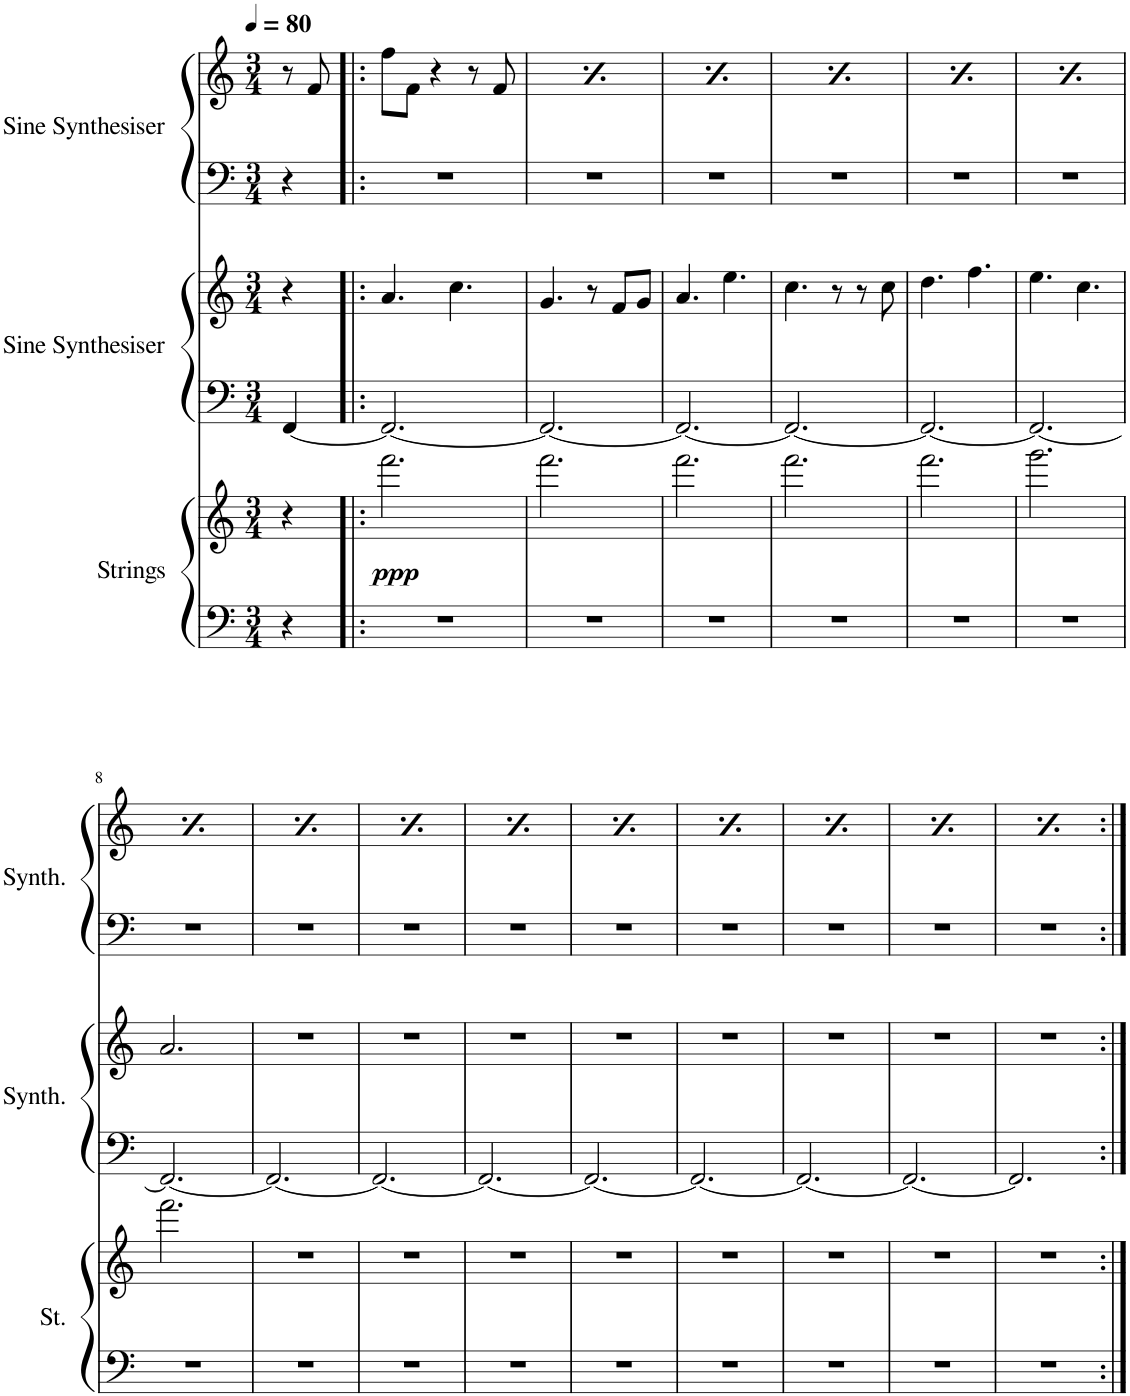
**kern	**kern	**dynam	**kern	**kern	**kern	**kern
*part3	*part3	*part3	*part2	*part2	*part1	*part1
*staff6	*staff5	*staff5/6	*staff4	*staff3	*staff2	*staff1
*I"Strings	*	*	*I"Sine Synthesiser	*	*I"Sine Synthesiser	*
*I'St.	*	*	*I'Synth.	*	*I'Synth.	*
*clefF4	*clefG2	*	*clefF4	*clefG2	*clefF4	*clefG2
*k[]	*k[]	*	*k[]	*k[]	*k[]	*k[]
*M3/4	*M3/4	*	*M3/4	*M3/4	*M3/4	*M3/4
*MM80	*MM80	*	*MM80	*MM80	*MM80	*MM80
=1	=1	=1	=1	=1	=1	=1
4r	4r	.	[4FF/	4r	4r	8r
.	.	.	.	.	.	8f/
=2!|:	=2!|:	=2!|:	=2!|:	=2!|:	=2!|:	=2!|:
!	!	!LO:DY:b	!	!	!	!
2.r	2.fff\	ppp	2.FF/_	4.a/	2.r	8ff\L
.	.	.	.	.	.	8f\J
.	.	.	.	.	.	4r
.	.	.	.	4.cc\	.	.
.	.	.	.	.	.	8r
.	.	.	.	.	.	8f/
=3	=3	=3	=3	=3	=3	=3
2.r	2.fff\	.	2.FF/_	4.g/	2.r	8ff\L
.	.	.	.	.	.	8f\J
.	.	.	.	.	.	4r
.	.	.	.	8r	.	.
.	.	.	.	8f/L	.	8r
.	.	.	.	8g/J	.	8f/
=4	=4	=4	=4	=4	=4	=4
2.r	2.fff\	.	2.FF/_	4.a/	2.r	8ff\L
.	.	.	.	.	.	8f\J
.	.	.	.	.	.	4r
.	.	.	.	4.ee\	.	.
.	.	.	.	.	.	8r
.	.	.	.	.	.	8f/
=5	=5	=5	=5	=5	=5	=5
2.r	2.fff\	.	2.FF/_	4.cc\	2.r	8ff\L
.	.	.	.	.	.	8f\J
.	.	.	.	.	.	4r
.	.	.	.	8r	.	.
.	.	.	.	8r	.	8r
.	.	.	.	8cc\	.	8f/
=6	=6	=6	=6	=6	=6	=6
2.r	2.fff\	.	2.FF/_	4.dd\	2.r	8ff\L
.	.	.	.	.	.	8f\J
.	.	.	.	.	.	4r
.	.	.	.	4.ff\	.	.
.	.	.	.	.	.	8r
.	.	.	.	.	.	8f/
=7	=7	=7	=7	=7	=7	=7
2.r	2.ggg\	.	2.FF/_	4.ee\	2.r	8ff\L
.	.	.	.	.	.	8f\J
.	.	.	.	.	.	4r
.	.	.	.	4.cc\	.	.
.	.	.	.	.	.	8r
.	.	.	.	.	.	8f/
!!LO:LB:g=z
=8	=8	=8	=8	=8	=8	=8
2.r	2.fff\	.	2.FF/_	2.a/	2.r	8ff\L
.	.	.	.	.	.	8f\J
.	.	.	.	.	.	4r
.	.	.	.	.	.	8r
.	.	.	.	.	.	8f/
=9	=9	=9	=9	=9	=9	=9
2.r	2.r	.	2.FF/_	2.r	2.r	8ff\L
.	.	.	.	.	.	8f\J
.	.	.	.	.	.	4r
.	.	.	.	.	.	8r
.	.	.	.	.	.	8f/
=10	=10	=10	=10	=10	=10	=10
2.r	2.r	.	2.FF/_	2.r	2.r	8ff\L
.	.	.	.	.	.	8f\J
.	.	.	.	.	.	4r
.	.	.	.	.	.	8r
.	.	.	.	.	.	8f/
=11	=11	=11	=11	=11	=11	=11
2.r	2.r	.	2.FF/_	2.r	2.r	8ff\L
.	.	.	.	.	.	8f\J
.	.	.	.	.	.	4r
.	.	.	.	.	.	8r
.	.	.	.	.	.	8f/
=12	=12	=12	=12	=12	=12	=12
2.r	2.r	.	2.FF/_	2.r	2.r	8ff\L
.	.	.	.	.	.	8f\J
.	.	.	.	.	.	4r
.	.	.	.	.	.	8r
.	.	.	.	.	.	8f/
=13	=13	=13	=13	=13	=13	=13
2.r	2.r	.	2.FF/_	2.r	2.r	8ff\L
.	.	.	.	.	.	8f\J
.	.	.	.	.	.	4r
.	.	.	.	.	.	8r
.	.	.	.	.	.	8f/
=14	=14	=14	=14	=14	=14	=14
2.r	2.r	.	2.FF/_	2.r	2.r	8ff\L
.	.	.	.	.	.	8f\J
.	.	.	.	.	.	4r
.	.	.	.	.	.	8r
.	.	.	.	.	.	8f/
=15	=15	=15	=15	=15	=15	=15
2.r	2.r	.	2.FF/_	2.r	2.r	8ff\L
.	.	.	.	.	.	8f\J
.	.	.	.	.	.	4r
.	.	.	.	.	.	8r
.	.	.	.	.	.	8f/
=16	=16	=16	=16	=16	=16	=16
2.r	2.r	.	2.FF/]	2.r	2.r	8ff\L
.	.	.	.	.	.	8f\J
.	.	.	.	.	.	4r
.	.	.	.	.	.	8r
.	.	.	.	.	.	8f/
=:|!	=:|!	=:|!	=:|!	=:|!	=:|!	=:|!
*-	*-	*-	*-	*-	*-	*-
